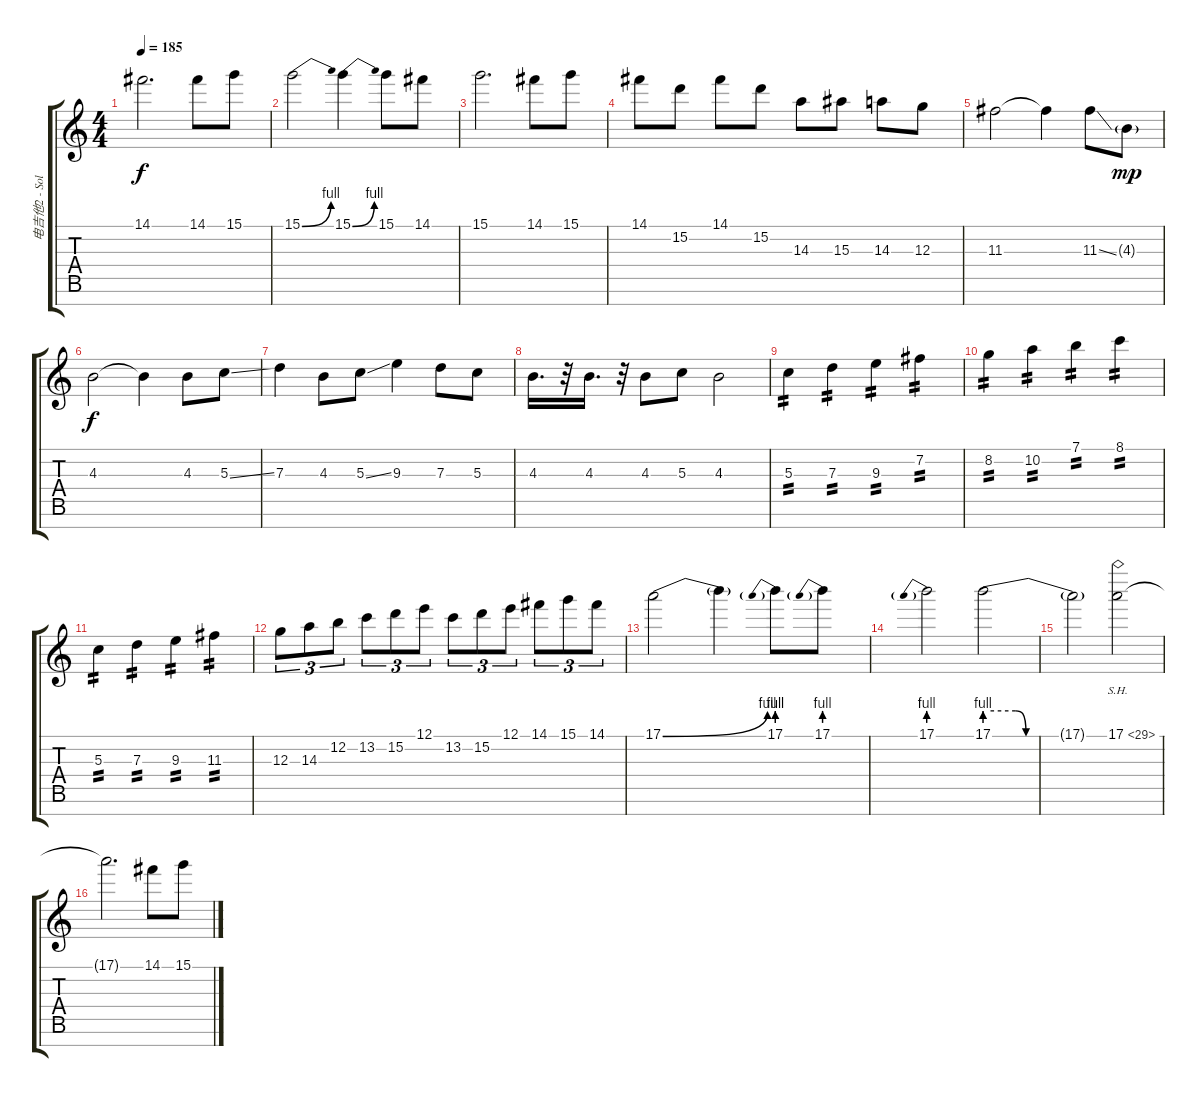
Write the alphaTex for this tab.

\track ("电吉他2 - Solo" "电吉他2 - Sol") {instrument distortionguitar}
\staff {score tabs}
\tuning (E4 B3 G3 D3 A2 E2 B1) {hide}
\ts (4 4)
\tempo 185
\clef g2
\ks c
14.1.2{d dy f} 14.1.8 15.1.8 |
15.1{be (bend 0 0 60 4)}.2 15.1{be (bend 0 0 60 4)}.4 15.1.8 14.1.8 |
15.1.2{d} 14.1.8 15.1.8 |
14.1.8 15.2.8 14.1.8 15.2.8 14.3.8 15.3.8 14.3.8 12.3.8 |
11.3.2 11.3{t}.4 11.3{ss}.8 4.3{g}.8{dy mp} |
4.3.2{dy f} 4.3{t}.4 4.3.8 5.3{ss}.8 |
7.3.4 4.3.8 5.3{ss}.8 9.3.4 7.3.8 5.3.8 |
4.3.16{d} r.32 4.3.16{d} r.32 4.3.8 5.3.8 4.3.2 |
5.3.4{tp 2} 7.3.4{tp 2} 9.3.4{tp 2} 7.2.4{tp 2} |
8.2.4{tp 2} 10.2.4{tp 2} 7.1.4{tp 2} 8.1.4{tp 2} |
5.3.4{tp 2} 7.3.4{tp 2} 9.3.4{tp 2} 11.3.4{tp 2} |
12.3.8{tu (3 2)} 14.3.8{tu (3 2)} 12.2.8{tu (3 2)} 13.2.8{tu (3 2)} 15.2.8{tu (3 2)} 12.1.8{tu (3 2)} 13.2.8{tu (3 2)} 15.2.8{tu (3 2)} 12.1.8{tu (3 2)} 14.1.8{tu (3 2)} 15.1.8{tu (3 2)} 14.1.8{tu (3 2)} |
17.1{be (bend 0 0 60 4)}.2 17.1{t}.4 17.1{be (prebend 0 4 60 4)}.8 17.1{be (prebend 0 4 60 4)}.8 |
17.1{be (prebend 0 4 60 4)}.2 17.1{be (custom 0 4 15 4 20 0 60 0)}.2 |
17.1{t}.2 17.1{sh 12}.2 |
17.1{t}.2{d} 14.1.8 15.1.8
